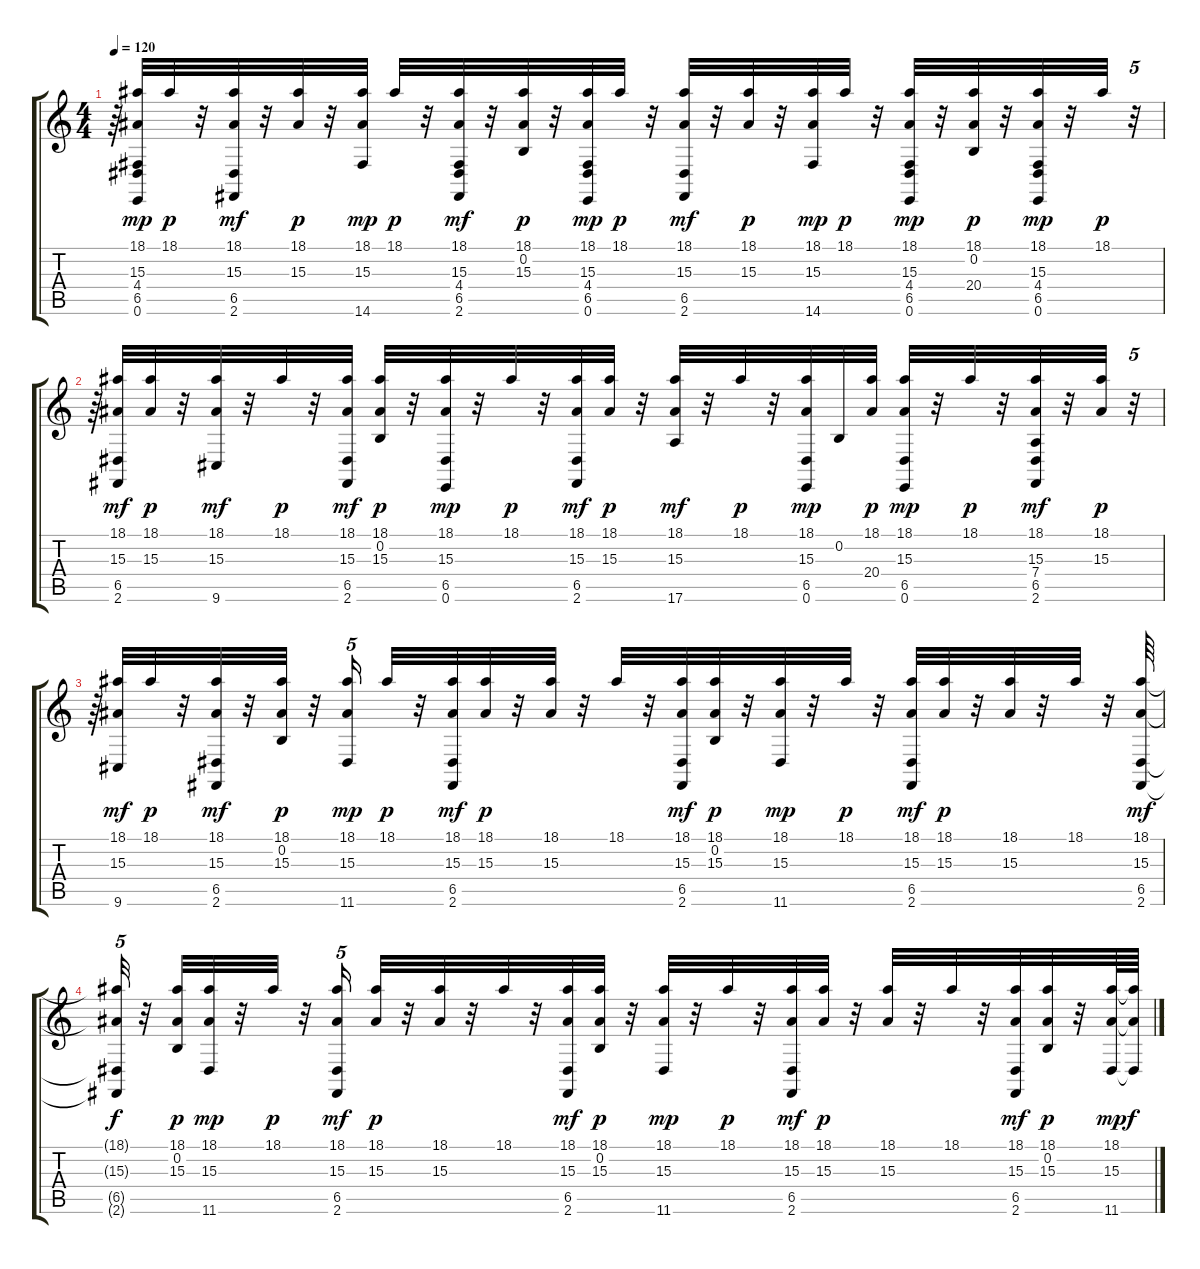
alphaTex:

\track "" {instrument drawbarorgan}
\staff {score tabs}
\tuning (E4 B3 G3 D3 A2 E2) {hide}
\ts (4 4)
\tempo 120
\clef g2
\ks c
r.64{dy p} (18.1 15.3 4.4 6.5 0.6).32{dy mp} 18.1.32{dy p} r.32 (18.1 15.3 6.5 2.6).32{dy mf} r.32 (18.1 15.3).32{dy p} r.32 (18.1 15.3 14.6).32{dy mp} 18.1.32{dy p} r.32 (18.1 15.3 4.4 6.5 2.6).32{dy mf} r.32 (18.1 0.2 15.3).32{dy p} r.32 (18.1 15.3 4.4 6.5 0.6).32{dy mp} 18.1.32{dy p} r.32 (18.1 15.3 6.5 2.6).32{dy mf} r.32 (18.1 15.3).32{dy p} r.32 (18.1 15.3 14.6).32{dy mp} 18.1.32{dy p} r.32 (18.1 15.3 4.4 6.5 0.6).32{dy mp} r.32 (18.1 0.2 20.4).32{dy p} r.32 (18.1 15.3 4.4 6.5 0.6).32{dy mp} r.32 18.1.32{dy p} r.32{tu (5 4)} |
r.64 (18.1 15.3 6.5 2.6).32{dy mf} (18.1 15.3).32{dy p} r.32 (18.1 15.3 9.6).32{dy mf} r.32 18.1.32{dy p} r.32 (18.1 15.3 6.5 2.6).32{dy mf} (18.1 0.2 15.3).32{dy p} r.32 (18.1 15.3 6.5 0.6).32{dy mp} r.32 18.1.32{dy p} r.32 (18.1 15.3 6.5 2.6).32{dy mf} (18.1 15.3).32{dy p} r.32 (18.1 15.3 17.6).32{dy mf} r.32 18.1.32{dy p} r.32 (18.1 15.3 6.5 0.6).32{dy mp} 0.2.32 (18.1 20.4).32{dy p} (18.1 15.3 6.5 0.6).32{dy mp} r.32 18.1.32{dy p} r.32 (18.1 15.3 7.4 6.5 2.6).32{dy mf} r.32 (18.1 15.3).32{dy p} r.32{tu (5 4)} |
r.64 (18.1 15.3 9.6).32{dy mf} 18.1.32{dy p} r.32 (18.1 15.3 6.5 2.6).32{dy mf} r.32 (18.1 0.2 15.3).32{dy p} r.32 (18.1 15.3 11.6).16{tu (5 4) dy mp} 18.1.32{dy p} r.32 (18.1 15.3 6.5 2.6).32{dy mf} (18.1 15.3).32{dy p} r.32 (18.1 15.3).32 r.32 18.1.32 r.32 (18.1 15.3 6.5 2.6).32{dy mf} (18.1 0.2 15.3).32{dy p} r.32 (18.1 15.3 11.6).32{dy mp} r.32 18.1.32{dy p} r.32 (18.1 15.3 6.5 2.6).32{dy mf} (18.1 15.3).32{dy p} r.32 (18.1 15.3).32 r.32 18.1.32 r.32 (18.1 15.3 6.5 2.6).64{dy mf} |
(18.1{t} 15.3{t} 6.5{t} 2.6{t}).32{tu (5 4) dy f} r.32 (18.1 0.2 15.3).32{dy p} (18.1 15.3 11.6).32{dy mp} r.32 18.1.32{dy p} r.32 (18.1 15.3 6.5 2.6).16{tu (5 4) dy mf} (18.1 15.3).32{dy p} r.32 (18.1 15.3).32 r.32 18.1.32 r.32 (18.1 15.3 6.5 2.6).32{dy mf} (18.1 0.2 15.3).32{dy p} r.32 (18.1 15.3 11.6).32{dy mp} r.32 18.1.32{dy p} r.32 (18.1 15.3 6.5 2.6).32{dy mf} (18.1 15.3).32{dy p} r.32 (18.1 15.3).32 r.32 18.1.32 r.32 (18.1 15.3 6.5 2.6).32{dy mf} (18.1 0.2 15.3).32{dy p} r.32 (18.1 15.3 11.6).64{dy mp} (18.1{t} 15.3{t} 11.6{t}).64{dy f}
